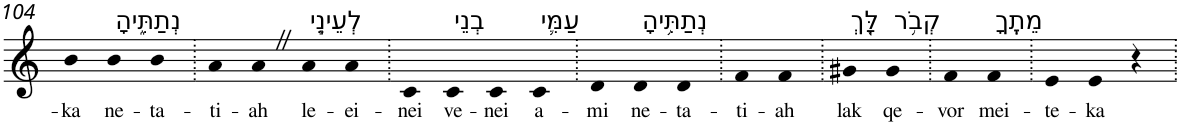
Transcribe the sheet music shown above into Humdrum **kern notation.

**kern	**text
*part1	*part1
*staff1	*staff1
*I"Piano	*
*I'Pno	*
!!LO:PB:g=z
*clefG2	*
*k[]	*
=104	=104
!	!LO:LY:b
4b	-ka
!LO:TX:a:t=נְתַתִּ֑יהָ	!
!	!LO:LY:b
4b	ne-
!	!LO:LY:b
4b	-ta-
=105.	=105.
!	!LO:LY:b
4a	-ti-
!	!LO:LY:b
4aZ	-ah
!LO:TX:a:t=לְעֵינֵ֧י	!
!	!LO:LY:b
4a	le-
!	!LO:LY:b
4a	-ei-
=106.	=106.
!	!LO:LY:b
4c	-nei
!LO:TX:a:t=בְנֵי	!
!	!LO:LY:b
4c	ve-
!	!LO:LY:b
4c	-nei
!LO:TX:a:t=עַמִּ֛י	!
!	!LO:LY:b
4c	a-
=107.	=107.
!	!LO:LY:b
4d	-mi
!LO:TX:a:t=נְתַתִּ֥יהָ	!
!	!LO:LY:b
4d	ne-
!	!LO:LY:b
4d	-ta-
=108.	=108.
!	!LO:LY:b
4f	-ti-
!	!LO:LY:b
4f	-ah
=109.	=109.
!LO:TX:a:t=לָּ֖ךְ	!
!	!LO:LY:b
4g#X	lak
!LO:TX:a:t=קְבֹ֥ר	!
!	!LO:LY:b
4g#	qe-
=110.	=110.
!	!LO:LY:b
4f	-vor
!LO:TX:a:t=מֵתֶֽךָ	!
!	!LO:LY:b
4f	mei-
=111.	=111.
!	!LO:LY:b
4e	-te-
!	!LO:LY:b
4e	-ka
4r	.
=.	=.
*-	*-
